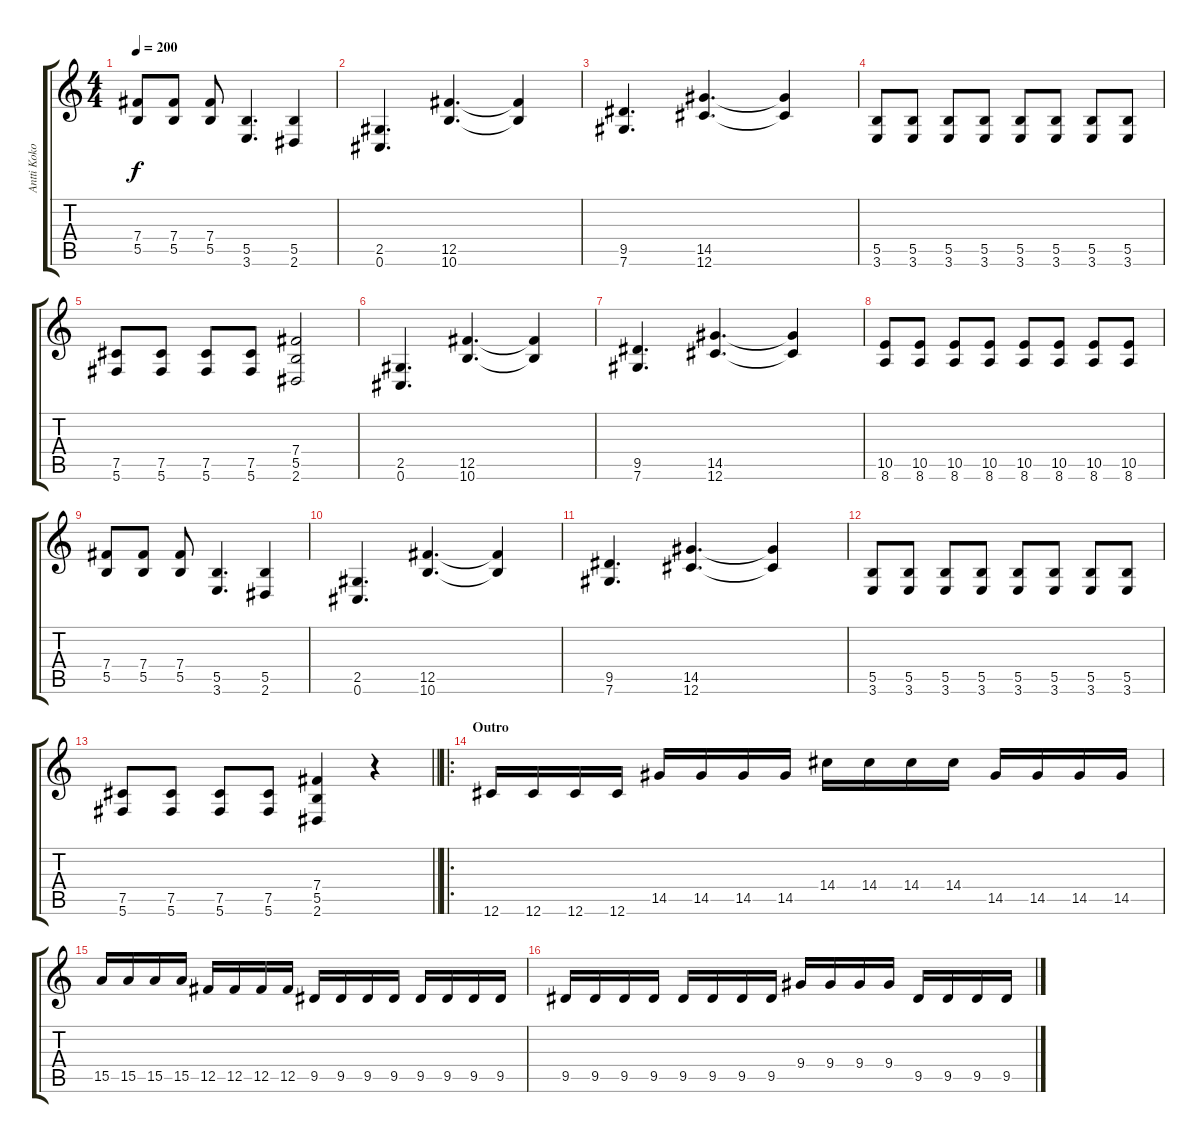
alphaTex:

\track ("Antti Koko" "Antti Koko") {instrument distortionguitar}
\staff {score tabs}
\tuning (Db4 Ab3 E3 B2 Gb2 Db2) {hide}
\ts (4 4)
\tempo 200
\clef g2
\ks c
(7.4 5.5).8{dy f} (7.4 5.5).8 (7.4 5.5).8 (5.5 3.6).4{d} (5.5 2.6).4 |
(2.5 0.6).4{d} (12.5 10.6).4{d} (12.5{t} 10.6{t}).4 |
(9.5 7.6).4{d} (14.5 12.6).4{d} (14.5{t} 12.6{t}).4 |
(5.5 3.6).8 (5.5 3.6).8 (5.5 3.6).8 (5.5 3.6).8 (5.5 3.6).8 (5.5 3.6).8 (5.5 3.6).8 (5.5 3.6).8 |
(7.5 5.6).8 (7.5 5.6).8 (7.5 5.6).8 (7.5 5.6).8 (7.4 5.5 2.6).2 |
(2.5 0.6).4{d} (12.5 10.6).4{d} (12.5{t} 10.6{t}).4 |
(9.5 7.6).4{d} (14.5 12.6).4{d} (14.5{t} 12.6{t}).4 |
(10.5 8.6).8 (10.5 8.6).8 (10.5 8.6).8 (10.5 8.6).8 (10.5 8.6).8 (10.5 8.6).8 (10.5 8.6).8 (10.5 8.6).8 |
(7.4 5.5).8 (7.4 5.5).8 (7.4 5.5).8 (5.5 3.6).4{d} (5.5 2.6).4 |
(2.5 0.6).4{d} (12.5 10.6).4{d} (12.5{t} 10.6{t}).4 |
(9.5 7.6).4{d} (14.5 12.6).4{d} (14.5{t} 12.6{t}).4 |
(5.5 3.6).8 (5.5 3.6).8 (5.5 3.6).8 (5.5 3.6).8 (5.5 3.6).8 (5.5 3.6).8 (5.5 3.6).8 (5.5 3.6).8 |
\barLineRight lightlight
(7.5 5.6).8 (7.5 5.6).8 (7.5 5.6).8 (7.5 5.6).8 (7.4 5.5 2.6).4 r.4 |
\ro
\section ("" "Outro")
12.6.16 12.6.16 12.6.16 12.6.16 14.5.16 14.5.16 14.5.16 14.5.16 14.4.16 14.4.16 14.4.16 14.4.16 14.5.16 14.5.16 14.5.16 14.5.16 |
15.5.16 15.5.16 15.5.16 15.5.16 12.5.16 12.5.16 12.5.16 12.5.16 9.5.16 9.5.16 9.5.16 9.5.16 9.5.16 9.5.16 9.5.16 9.5.16 |
9.5.16 9.5.16 9.5.16 9.5.16 9.5.16 9.5.16 9.5.16 9.5.16 9.4.16 9.4.16 9.4.16 9.4.16 9.5.16 9.5.16 9.5.16 9.5.16
